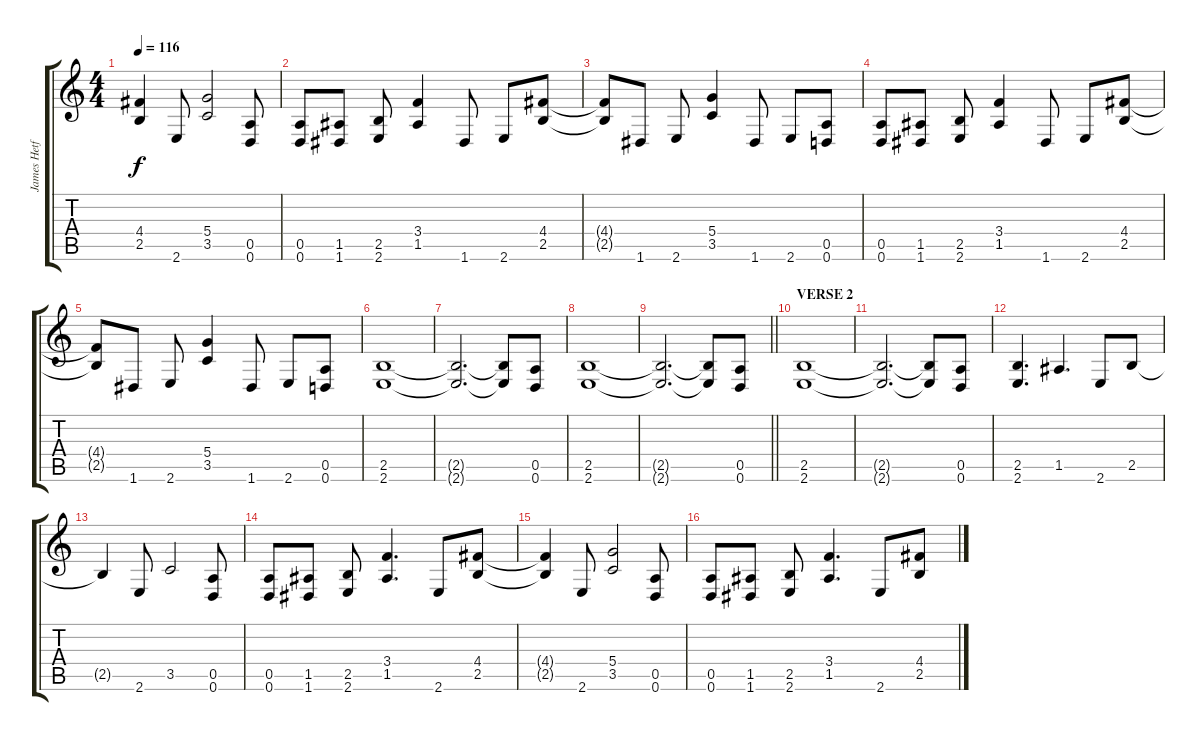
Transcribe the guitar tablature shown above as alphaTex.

\track ("James Hetfeild (Rhythm)" "James Hetf") {instrument overdrivenguitar}
\staff {score tabs}
\tuning (E4 B3 G3 D3 A2 D2) {hide}
\ts (4 4)
\tempo 116
\clef g2
\ks c
(4.4{t} 2.5{t}).4{dy f} 2.6.8 (5.4 3.5).2 (0.5 0.6).8 |
(0.5 0.6).8 (1.5 1.6).8 (2.5 2.6).8 (3.4 1.5).4 1.6.8 2.6.8 (4.4 2.5).8 |
(4.4{t} 2.5{t}).8 1.6.8 2.6.8 (5.4 3.5).4 1.6.8 2.6.8 (0.5 0.6).8 |
(0.5 0.6).8 (1.5 1.6).8 (2.5 2.6).8 (3.4 1.5).4 1.6.8 2.6.8 (4.4 2.5).8 |
(4.4{t} 2.5{t}).8 1.6.8 2.6.8 (5.4 3.5).4 1.6.8 2.6.8 (0.5 0.6).8 |
(2.5 2.6).1 |
(2.5{t} 2.6{t}).2{d} (2.5{t} 2.6{t}).8 (0.5 0.6).8 |
(2.5 2.6).1 |
\barLineRight lightlight
(2.5{t} 2.6{t}).2{d} (2.5{t} 2.6{t}).8 (0.5 0.6).8{instrument acousticguitarsteel} |
\section ("" "VERSE 2")
(2.5 2.6).1 |
(2.5{t} 2.6{t}).2{d} (2.5{t} 2.6{t}).8 (0.5 0.6).8 |
(2.5 2.6).4{d} 1.5.4{d} 2.6.8 2.5.8 |
2.5{t}.4 2.6.8 3.5.2 (0.5 0.6).8{volume 13 instrument overdrivenguitar} |
(0.5 0.6).8 (1.5 1.6).8 (2.5 2.6).8 (3.4 1.5).4{d} 2.6.8 (4.4 2.5).8 |
(4.4{t} 2.5{t}).4 2.6.8 (5.4 3.5).2 (0.5 0.6).8 |
(0.5 0.6).8 (1.5 1.6).8 (2.5 2.6).8 (3.4 1.5).4{d} 2.6.8 (4.4 2.5).8
